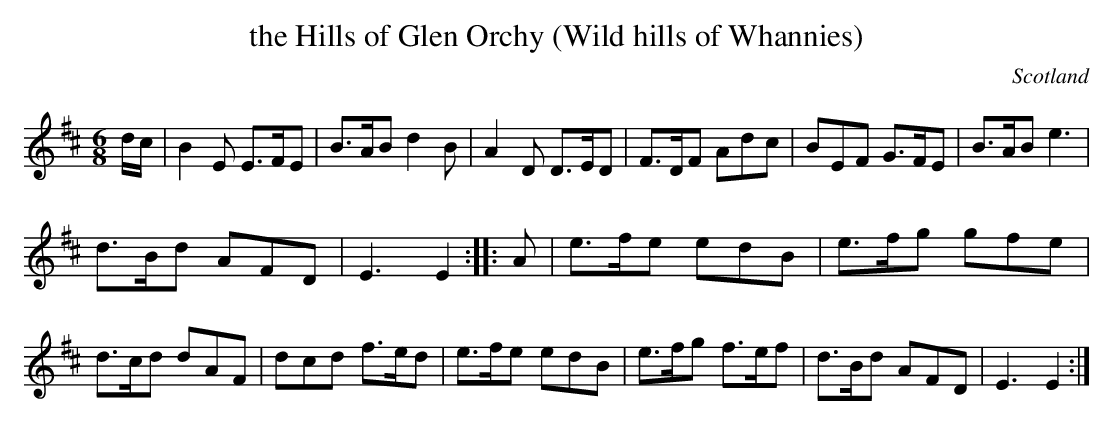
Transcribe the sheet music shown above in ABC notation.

X:1
T:the Hills of Glen Orchy (Wild hills of Whannies)
O:Scotland
O:England
M:6/8
K:EDor
d/c/|\
B2E E>FE|B>AB d2B|A2D D>ED|F>DF Adc|\
BEF G>FE|B>AB e3|
d>Bd AFD|E3 E2::\
A|\
e>fe edB|e>fg gfe|
d>cd dAF|dcd f>ed|\
e>fe edB|e>fg f>ef|d>Bd AFD|E3 E2:|
